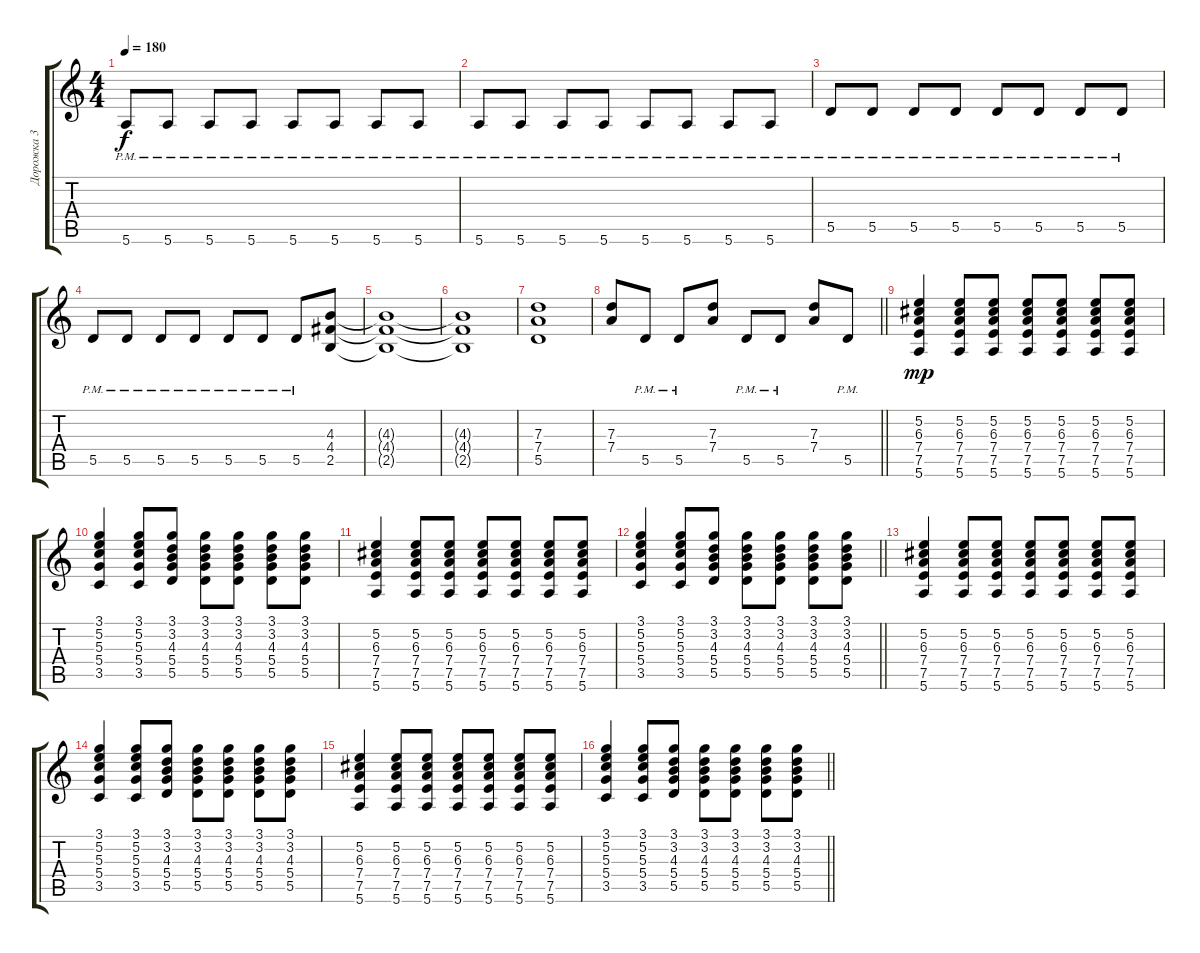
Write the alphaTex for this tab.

\track ("Дорожка 3" "Дорожка 3") {instrument overdrivenguitar}
\staff {score tabs}
\tuning (E4 B3 G3 D3 A2 E2) {hide}
\ts (4 4)
\tempo 180
\clef g2
\ks c
5.6{pm}.8{dy f} 5.6{pm}.8 5.6{pm}.8 5.6{pm}.8 5.6{pm}.8 5.6{pm}.8 5.6{pm}.8 5.6{pm}.8 |
5.6{pm}.8 5.6{pm}.8 5.6{pm}.8 5.6{pm}.8 5.6{pm}.8 5.6{pm}.8 5.6{pm}.8 5.6{pm}.8 |
5.5{pm}.8 5.5{pm}.8 5.5{pm}.8 5.5{pm}.8 5.5{pm}.8 5.5{pm}.8 5.5{pm}.8 5.5{pm}.8 |
5.5{pm}.8 5.5{pm}.8 5.5{pm}.8 5.5{pm}.8 5.5{pm}.8 5.5{pm}.8 5.5{pm}.8 (4.3 4.4 2.5).8 |
(4.3{t} 4.4{t} 2.5{t}).1 |
(4.3{t} 4.4{t} 2.5{t}).1 |
(7.3 7.4 5.5).1 |
\barLineRight lightlight
(7.3 7.4).8 5.5{pm}.8 5.5{pm}.8 (7.3 7.4).8 5.5{pm}.8 5.5{pm}.8 (7.3 7.4).8 5.5{pm}.8 |
(5.2 6.3 7.4 7.5 5.6).4{dy mp} (5.2 6.3 7.4 7.5 5.6).8 (5.2 6.3 7.4 7.5 5.6).8 (5.2 6.3 7.4 7.5 5.6).8 (5.2 6.3 7.4 7.5 5.6).8 (5.2 6.3 7.4 7.5 5.6).8 (5.2 6.3 7.4 7.5 5.6).8 |
(3.1 5.2 5.3 5.4 3.5).4 (3.1 5.2 5.3 5.4 3.5).8 (3.1 3.2 4.3 5.4 5.5).8 (3.1 3.2 4.3 5.4 5.5).8 (3.1 3.2 4.3 5.4 5.5).8 (3.1 3.2 4.3 5.4 5.5).8 (3.1 3.2 4.3 5.4 5.5).8 |
(5.2 6.3 7.4 7.5 5.6).4 (5.2 6.3 7.4 7.5 5.6).8 (5.2 6.3 7.4 7.5 5.6).8 (5.2 6.3 7.4 7.5 5.6).8 (5.2 6.3 7.4 7.5 5.6).8 (5.2 6.3 7.4 7.5 5.6).8 (5.2 6.3 7.4 7.5 5.6).8 |
\barLineRight lightlight
(3.1 5.2 5.3 5.4 3.5).4 (3.1 5.2 5.3 5.4 3.5).8 (3.1 3.2 4.3 5.4 5.5).8 (3.1 3.2 4.3 5.4 5.5).8 (3.1 3.2 4.3 5.4 5.5).8 (3.1 3.2 4.3 5.4 5.5).8 (3.1 3.2 4.3 5.4 5.5).8 |
(5.2 6.3 7.4 7.5 5.6).4 (5.2 6.3 7.4 7.5 5.6).8 (5.2 6.3 7.4 7.5 5.6).8 (5.2 6.3 7.4 7.5 5.6).8 (5.2 6.3 7.4 7.5 5.6).8 (5.2 6.3 7.4 7.5 5.6).8 (5.2 6.3 7.4 7.5 5.6).8 |
(3.1 5.2 5.3 5.4 3.5).4 (3.1 5.2 5.3 5.4 3.5).8 (3.1 3.2 4.3 5.4 5.5).8 (3.1 3.2 4.3 5.4 5.5).8 (3.1 3.2 4.3 5.4 5.5).8 (3.1 3.2 4.3 5.4 5.5).8 (3.1 3.2 4.3 5.4 5.5).8 |
(5.2 6.3 7.4 7.5 5.6).4 (5.2 6.3 7.4 7.5 5.6).8 (5.2 6.3 7.4 7.5 5.6).8 (5.2 6.3 7.4 7.5 5.6).8 (5.2 6.3 7.4 7.5 5.6).8 (5.2 6.3 7.4 7.5 5.6).8 (5.2 6.3 7.4 7.5 5.6).8 |
\barLineRight lightlight
(3.1 5.2 5.3 5.4 3.5).4 (3.1 5.2 5.3 5.4 3.5).8 (3.1 3.2 4.3 5.4 5.5).8 (3.1 3.2 4.3 5.4 5.5).8 (3.1 3.2 4.3 5.4 5.5).8 (3.1 3.2 4.3 5.4 5.5).8 (3.1 3.2 4.3 5.4 5.5).8
